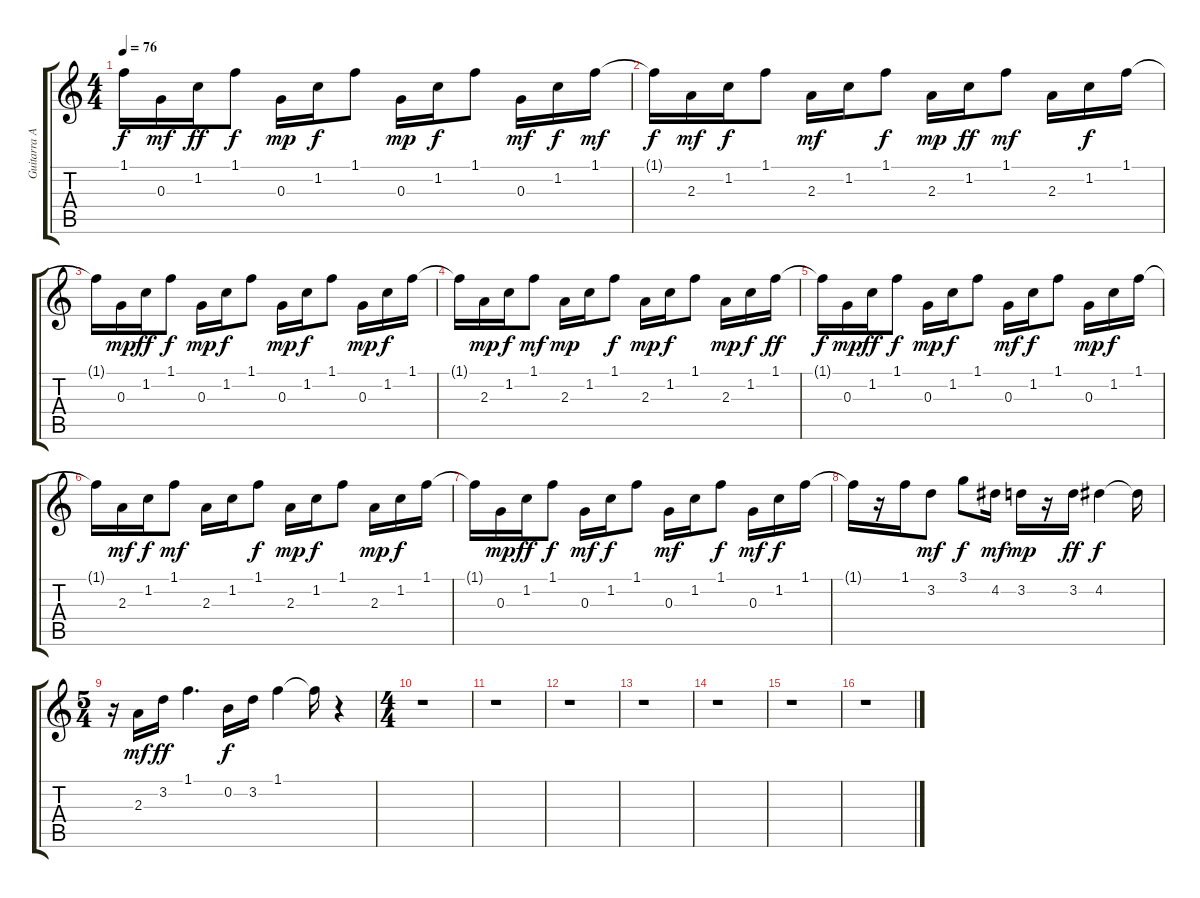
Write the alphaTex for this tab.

\track ("Guitarra Acustica" "Guitarra A") {instrument acousticguitarsteel}
\staff {score tabs}
\tuning (E4 B3 G3 D3 A2 E2) {hide}
\ts (4 4)
\tempo 76
\clef g2
\ks c
1.1{t}.16{dy f} 0.3.16{dy mf} 1.2.16{dy ff} 1.1.8{dy f} 0.3.16{dy mp} 1.2.16{dy f} 1.1.8 0.3.16{dy mp} 1.2.16{dy f} 1.1.8 0.3.16{dy mf} 1.2.16{dy f} 1.1.16{dy mf} |
1.1{t}.16{dy f} 2.3.16{dy mf} 1.2.16{dy f} 1.1.8 2.3.16{dy mf} 1.2.16 1.1.8{dy f} 2.3.16{dy mp} 1.2.16{dy ff} 1.1.8{dy mf} 2.3.16 1.2.16{dy f} 1.1.16 |
1.1{t}.16 0.3.16{dy mp} 1.2.16{dy ff} 1.1.8{dy f} 0.3.16{dy mp} 1.2.16{dy f} 1.1.8 0.3.16{dy mp} 1.2.16{dy f} 1.1.8 0.3.16{dy mp} 1.2.16{dy f} 1.1.16 |
1.1{t}.16 2.3.16{dy mp} 1.2.16{dy f} 1.1.8{dy mf} 2.3.16{dy mp} 1.2.16 1.1.8{dy f} 2.3.16{dy mp} 1.2.16{dy f} 1.1.8 2.3.16{dy mp} 1.2.16{dy f} 1.1.16{dy ff} |
1.1{t}.16{dy f} 0.3.16{dy mp} 1.2.16{dy ff} 1.1.8{dy f} 0.3.16{dy mp} 1.2.16{dy f} 1.1.8 0.3.16{dy mf} 1.2.16{dy f} 1.1.8 0.3.16{dy mp} 1.2.16{dy f} 1.1.16 |
1.1{t}.16 2.3.16{dy mf} 1.2.16{dy f} 1.1.8{dy mf} 2.3.16 1.2.16 1.1.8{dy f} 2.3.16{dy mp} 1.2.16{dy f} 1.1.8 2.3.16{dy mp} 1.2.16{dy f} 1.1.16 |
1.1{t}.16 0.3.16{dy mp} 1.2.16{dy ff} 1.1.8{dy f} 0.3.16{dy mf} 1.2.16{dy f} 1.1.8 0.3.16{dy mf} 1.2.16 1.1.8{dy f} 0.3.16{dy mf} 1.2.16{dy f} 1.1.16 |
1.1{t}.16 r.16 1.1.16 3.2.8{dy mf} 3.1.8{dy f} 4.2.16{dy mf} 3.2.16{dy mp} r.16 3.2.16{dy ff} 4.2.4{dy f} 4.2{t}.16 |
\ts (5 4)
r.16 2.3.16{dy mf} 3.2.16{dy ff} 1.1.4{d} 0.2.16{dy f} 3.2.16 1.1.4 1.1{t}.16 r.4 |
\ts (4 4)
r.1 |
r.1 |
r.1 |
r.1 |
r.1 |
r.1 |
r.1
